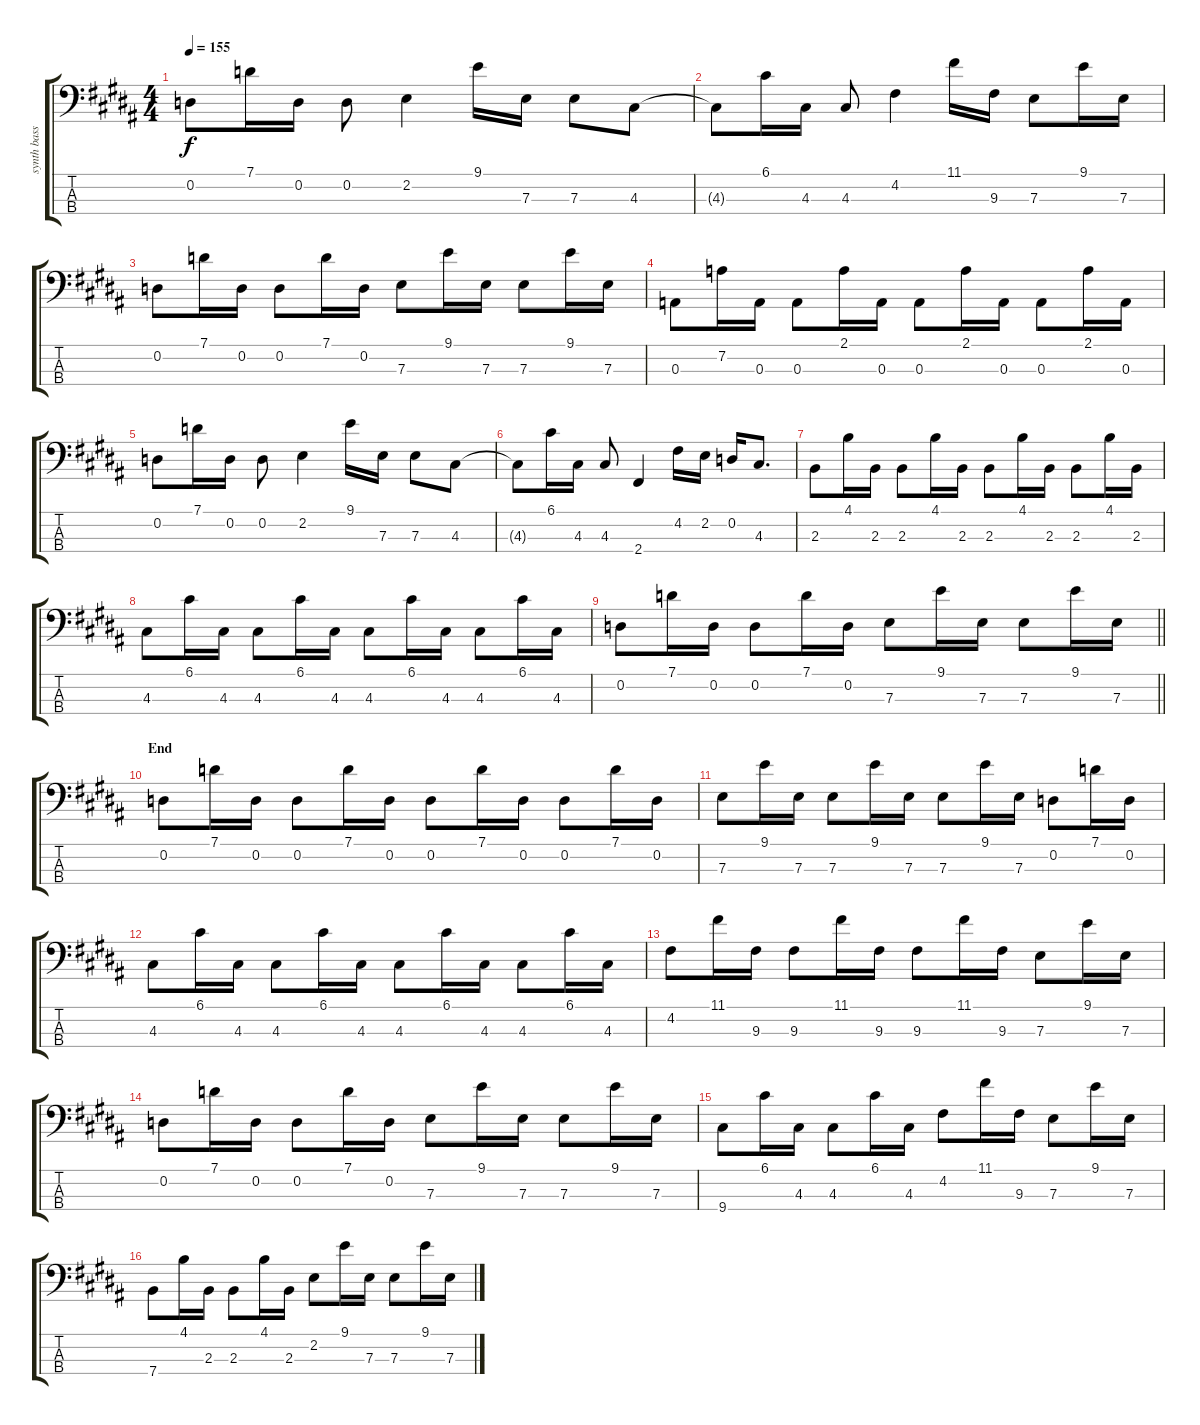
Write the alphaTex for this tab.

\track ("synth bass" "synth bass") {instrument synthbass2}
\staff {score tabs}
\tuning (G2 D2 A1 E1) {hide}
\ts (4 4)
\tempo 155
\clef f4
\ks b
0.2.8{dy f} 7.1.16 0.2.16 0.2.8 2.2.4 9.1.16 7.3.16 7.3.8 4.3.8 |
4.3{t}.8 6.1.16 4.3.16 4.3.8 4.2.4 11.1.16 9.3.16 7.3.8 9.1.16 7.3.16 |
0.2.8 7.1.16 0.2.16 0.2.8 7.1.16 0.2.16 7.3.8 9.1.16 7.3.16 7.3.8 9.1.16 7.3.16 |
0.3.8 7.2.16 0.3.16 0.3.8 2.1.16 0.3.16 0.3.8 2.1.16 0.3.16 0.3.8 2.1.16 0.3.16 |
0.2.8 7.1.16 0.2.16 0.2.8 2.2.4 9.1.16 7.3.16 7.3.8 4.3.8 |
4.3{t}.8 6.1.16 4.3.16 4.3.8 2.4.4 4.2.16 2.2.16 0.2.16 4.3.8{d} |
2.3.8 4.1.16 2.3.16 2.3.8 4.1.16 2.3.16 2.3.8 4.1.16 2.3.16 2.3.8 4.1.16 2.3.16 |
4.3.8 6.1.16 4.3.16 4.3.8 6.1.16 4.3.16 4.3.8 6.1.16 4.3.16 4.3.8 6.1.16 4.3.16 |
\barLineRight lightlight
0.2.8 7.1.16 0.2.16 0.2.8 7.1.16 0.2.16 7.3.8 9.1.16 7.3.16 7.3.8 9.1.16 7.3.16 |
\section ("" "End")
0.2.8 7.1.16 0.2.16 0.2.8 7.1.16 0.2.16 0.2.8 7.1.16 0.2.16 0.2.8 7.1.16 0.2.16 |
7.3.8 9.1.16 7.3.16 7.3.8 9.1.16 7.3.16 7.3.8 9.1.16 7.3.16 0.2.8 7.1.16 0.2.16 |
4.3.8 6.1.16 4.3.16 4.3.8 6.1.16 4.3.16 4.3.8 6.1.16 4.3.16 4.3.8 6.1.16 4.3.16 |
4.2.8 11.1.16 9.3.16 9.3.8 11.1.16 9.3.16 9.3.8 11.1.16 9.3.16 7.3.8 9.1.16 7.3.16 |
0.2.8 7.1.16 0.2.16 0.2.8 7.1.16 0.2.16 7.3.8 9.1.16 7.3.16 7.3.8 9.1.16 7.3.16 |
9.4.8 6.1.16 4.3.16 4.3.8 6.1.16 4.3.16 4.2.8 11.1.16 9.3.16 7.3.8 9.1.16 7.3.16 |
7.4.8 4.1.16 2.3.16 2.3.8 4.1.16 2.3.16 2.2.8 9.1.16 7.3.16 7.3.8 9.1.16 7.3.16
